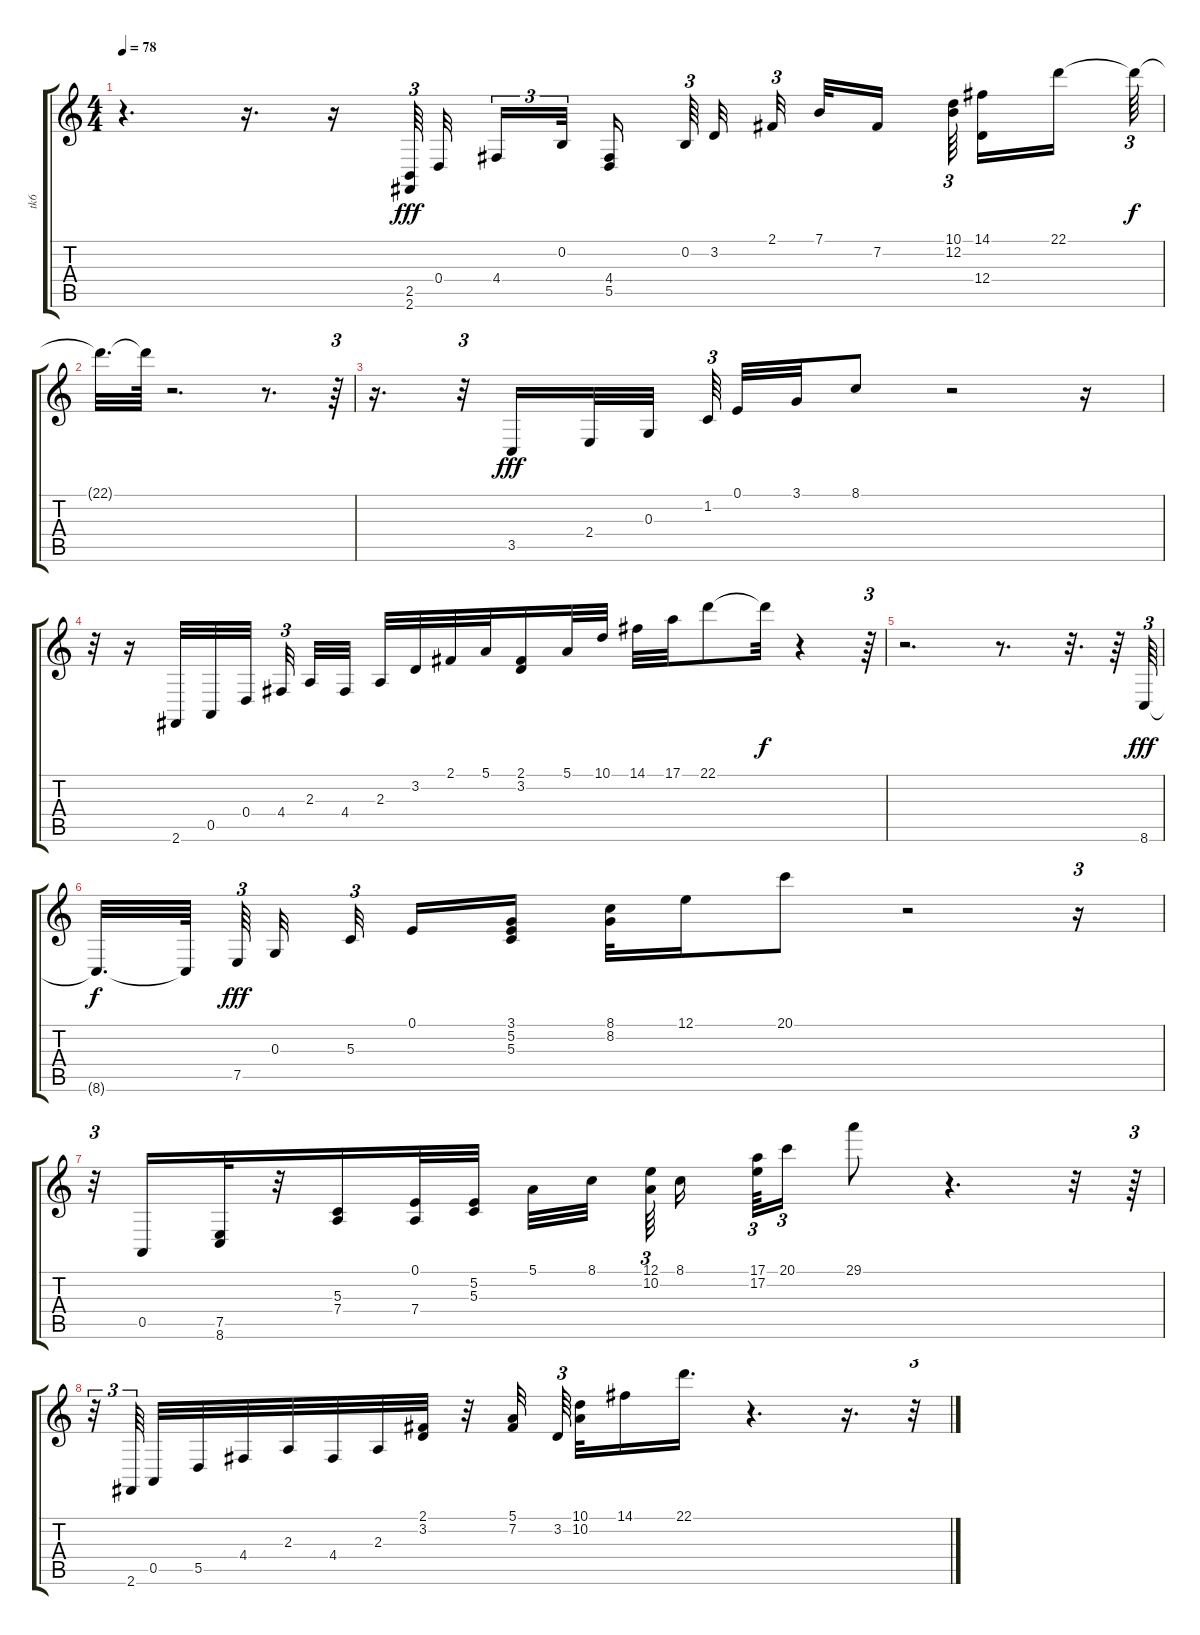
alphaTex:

\track ("tk6" "tk6") {instrument orchestralharp}
\staff {score tabs}
\tuning (E4 B3 G3 D3 A2 E2) {hide}
\ts (4 4)
\tempo 78
\clef g2
\ks c
r.4{d dy fff} r.16{d} r.16 (2.5 2.6).64{tu (3 2) beam splitsecondary} 0.4.32{beam splitsecondary} 4.4.16{tu (3 2)} 0.2.32{tu (3 2) beam splitsecondary} (4.4 5.5).16{beam splitsecondary} 0.2.64{tu (3 2) beam splitsecondary} 3.2.32 2.1.32{tu (3 2)} 7.1.32 7.2.16{beam splitsecondary} (10.1 12.2).64{tu (3 2) beam splitsecondary} (14.1 12.4).16 22.1.16{beam splitsecondary} 22.1{t}.64{tu (3 2) dy f} |
22.1{t}.32{d} 22.1{t}.64 r.2{d} r.8{d} r.64{tu (3 2)} |
r.16{d} r.32{tu (3 2)} 3.5.16{dy fff} 2.4.32 0.3.32{beam splitsecondary} 1.2.64{tu (3 2)} 0.1.32 3.1.32 8.1.8 r.2 r.16 |
r.32 r.16 2.6.32 0.5.32 0.4.32{beam splitsecondary} 4.4.32{tu (3 2) beam splitsecondary} 2.3.32 4.4.32 2.3.32 3.2.32 2.1.32 5.1.32 (2.1 3.2).16 5.1.32 10.1.32 14.1.32 17.1.32 22.1.8 22.1{t}.32{dy f} r.4 r.64{tu (3 2)} |
r.2{d} r.8{d} r.32{d} r.64 8.6.64{tu (3 2) dy fff} |
8.6{t}.32{d dy f} 8.6{t}.64{beam splitsecondary} 7.5.64{tu (3 2) dy fff beam splitsecondary} 0.3.32{beam splitsecondary} 5.3.32{tu (3 2) beam splitsecondary} 0.1.16 (3.1 5.2 5.3).16 (8.1 8.2).32 12.1.16 20.1.8 r.2 r.16{tu (3 2)} |
r.32{tu (3 2)} 0.5.16 (7.5 8.6).32 r.32 (5.3 7.4).16 (0.1 7.4).32 (5.2 5.3).32 5.1.32 8.1.32{beam splitsecondary} (12.1 10.2).64{tu (3 2) beam splitsecondary} 8.1.16{beam splitsecondary} (17.1 17.2).64{tu (3 2)} 20.1.16{tu (3 2)} 29.1.8 r.4{d} r.32 r.64{tu (3 2)} |
r.32{tu (3 2)} 2.6.64{tu (3 2) beam splitsecondary} 0.5.32 5.5.32 4.4.32 2.3.32 4.4.32 2.3.32 (2.1 3.2).32 r.32 (5.1 7.2).32{beam splitsecondary} 3.2.64{tu (3 2) beam splitsecondary} (10.1 10.2).32 14.1.16 22.1.16{d} r.4{d} r.16{d} r.32{tu (3 2)}
